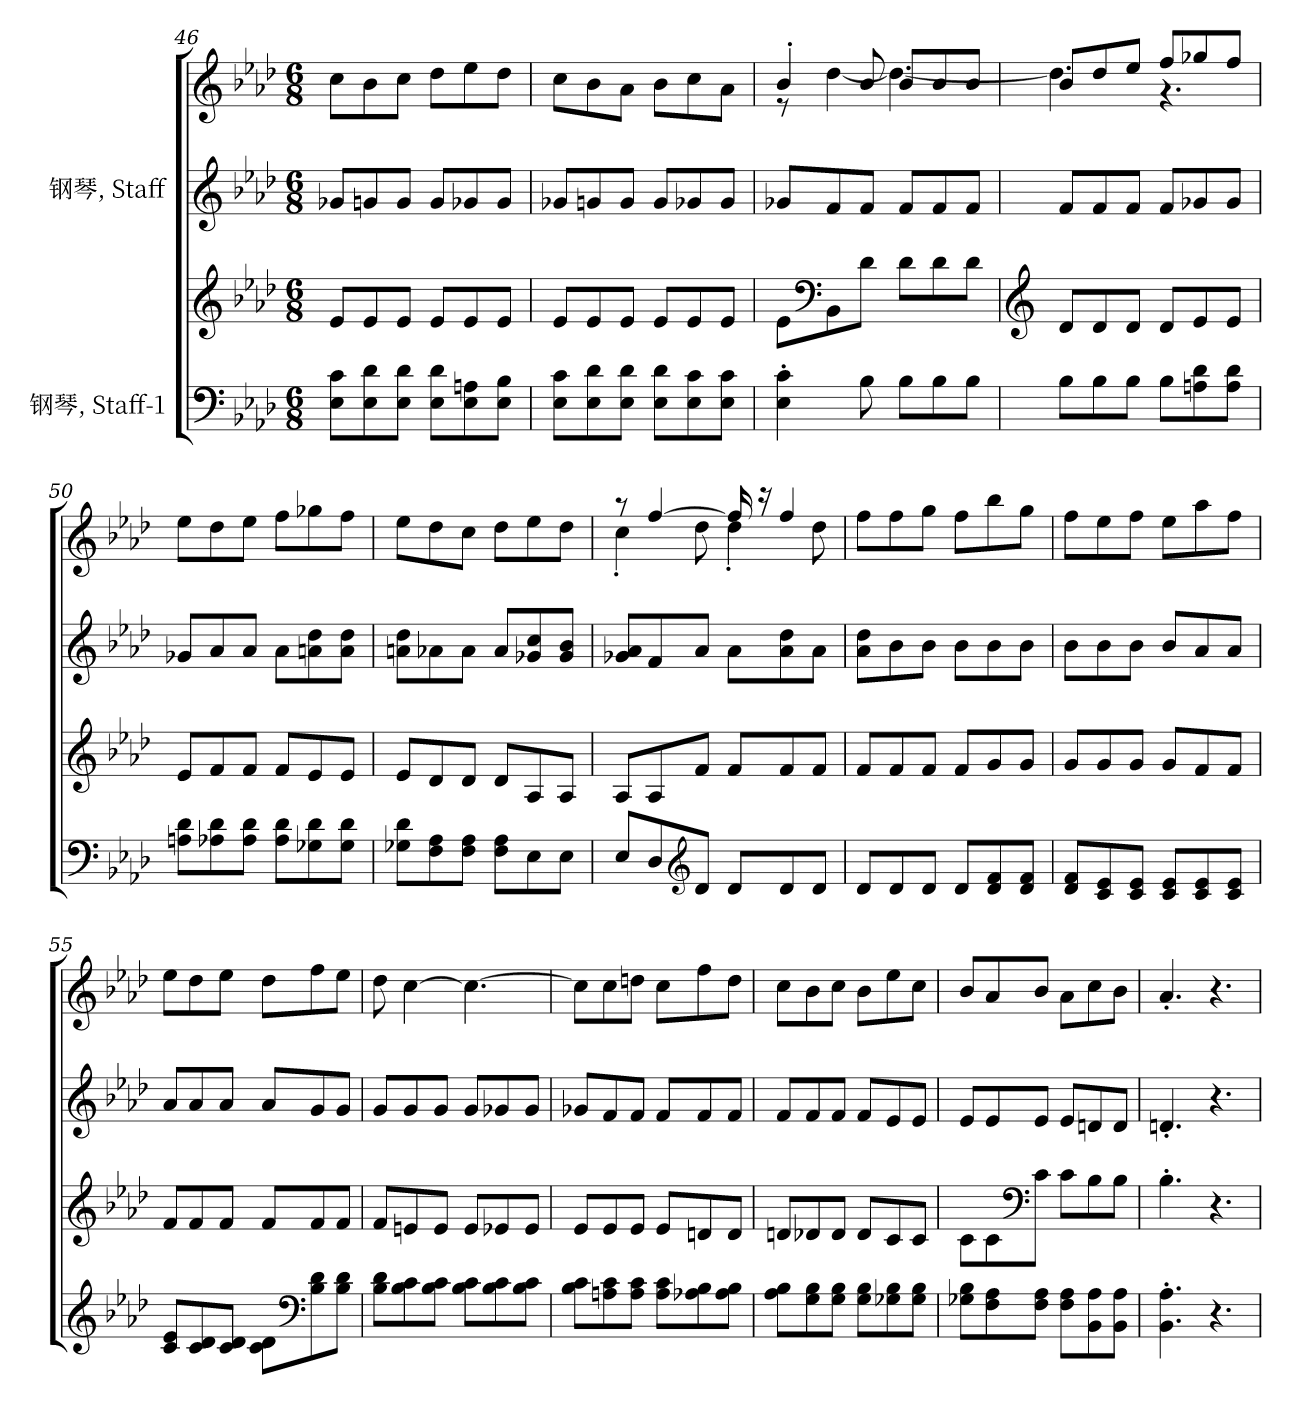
**kern	**kern	**kern	**kern
*part2	*part2	*part1	*part1
*staff4	*staff3	*staff2	*staff1
*I"钢琴, Staff-1	*	*I"钢琴, Staff	*
*clefF4	*clefG2	*clefG2	*clefG2
*k[b-e-a-d-]	*k[b-e-a-d-]	*k[b-e-a-d-]	*k[b-e-a-d-]
*M6/8	*M6/8	*M6/8	*M6/8
=46	=46	=46	=46
8E-\ 8c\L	8e-/L	8g-X/L	8cc\L
8E-\ 8d-\	8e-/	8gn/	8b-\
8E-\ 8d-\J	8e-/J	8g/J	8cc\J
8E-\ 8d-\L	8e-/L	8g/L	8dd-\L
8E-\ 8An\	8e-/	8g-X/	8ee-\
8E-\ 8B-\J	8e-/J	8g-/J	8dd-\J
=47	=47	=47	=47
8E-\ 8c\L	8e-/L	8g-X/L	8cc\L
8E-\ 8d-\	8e-/	8gn/	8b-\
8E-\ 8d-\J	8e-/J	8g/J	8a-\J
8E-\ 8d-\L	8e-/L	8g/L	8b-\L
8E-\ 8c\	8e-/	8g-X/	8cc\
8E-\ 8c\J	8e-/J	8g-/J	8a-\J
=48	=48	=48	=48
*	*	*	*^
4E-\' 4c\'	8e-\L	8g-X/L	4b-'/	8r
*	*clefF4	*	*	*
.	8BB-\	8f/	.	[4dd-\
8B-\	8d-\J	8f/J	8b-/	.
8B-\L	8d-\L	8f/L	8b-/L	4.dd-\_
8B-\	8d-\	8f/	8b-/	.
8B-\J	8d-\J	8f/J	8b-/J	.
!!LO:LB:g=z	!!
=49	=49	=49	=49	=49
*	*clefG2	*	*	*
8B-\L	8d-/L	8f/L	8b-/L	4.dd-\]
8B-\	8d-/	8f/	8dd-/	.
8B-\J	8d-/J	8f/J	8ee-/J	.
8B-\L	8d-/L	8f/L	8ff/L	4.r
8An\ 8d-\	8e-/	8g-X/	8gg-X/	.
8A\ 8d-\J	8e-/J	8g-/J	8ff/J	.
*	*	*	*v	*v
=50	=50	=50	=50
8An\ 8d-\L	8e-/L	8g-X/L	8ee-\L
8A-X\ 8d-\	8f/	8a-/	8dd-\
8A-\ 8d-\J	8f/J	8a-/J	8ee-\J
8A-\ 8d-\L	8f/L	8a-\L	8ff\L
8G-X\ 8d-\	8e-/	8an\ 8dd-\	8gg-X\
8G-\ 8d-\J	8e-/J	8a\ 8dd-\J	8ff\J
=51	=51	=51	=51
8G-X\ 8d-\L	8e-/L	8an\ 8dd-\L	8ee-\L
8F\ 8A-\	8d-/	8a-X\	8dd-\
8F\ 8A-\J	8d-/J	8a-\J	8cc\J
8F\ 8A-\L	8d-/L	8a-/L	8dd-\L
8E-\	8A-/	8g-X/ 8cc/	8ee-\
8E-\J	8A-/J	8g-/ 8b-/J	8dd-\J
=52	=52	=52	=52
*	*	*	*^
8E-/L	8A-/L	8g-X/ 8a-/L	8r	4cc'\
8D-/	8A-/	8f/	[4ff/	.
*clefG2	*	*	*	*
8d-/J	8f/J	8a-/J	.	8dd-\
8d-/L	8f/L	8a-\L	16ff/]	4dd-'\
.	.	.	16r	.
8d-/	8f/	8a-\ 8dd-\	4ff/	.
8d-/J	8f/J	8a-\J	.	8dd-\
*	*	*	*v	*v
!!LO:LB:g=z
=53	=53	=53	=53
8d-/L	8f/L	8a-\ 8dd-\L	8ff\L
8d-/	8f/	8b-\	8ff\
8d-/J	8f/J	8b-\J	8gg\J
8d-/L	8f/L	8b-\L	8ff\L
8d-/ 8f/	8g/	8b-\	8bb-\
8d-/ 8f/J	8g/J	8b-\J	8gg\J
=54	=54	=54	=54
8d-/ 8f/L	8g/L	8b-\L	8ff\L
8c/ 8e-/	8g/	8b-\	8ee-\
8c/ 8e-/J	8g/J	8b-\J	8ff\J
8c/ 8e-/L	8g/L	8b-/L	8ee-\L
8c/ 8e-/	8f/	8a-/	8aa-\
8c/ 8e-/J	8f/J	8a-/J	8ff\J
=55	=55	=55	=55
8c/ 8e-/L	8f/L	8a-/L	8ee-\L
8c/ 8d-/	8f/	8a-/	8dd-\
8c/ 8d-/J	8f/J	8a-/J	8ee-\J
8c\ 8d-\L	8f/L	8a-/L	8dd-\L
*clefF4	*	*	*
8B-\ 8d-\	8f/	8g/	8ff\
8B-\ 8d-\J	8f/J	8g/J	8ee-\J
=56	=56	=56	=56
8B-\ 8d-\L	8f/L	8g/L	8dd-\
8B-\ 8c\	8en/	8g/	[4cc\
8B-\ 8c\J	8e/J	8g/J	.
8B-\ 8c\L	8e/L	8g/L	4.cc\_
8B-\ 8c\	8e-X/	8g-X/	.
8B-\ 8c\J	8e-/J	8g-/J	.
!!LO:PB:g=z
=57	=57	=57	=57
8B-\ 8c\L	8e-/L	8g-X/L	8cc\L]
8An\ 8c\	8e-/	8f/	8cc\
8A\ 8c\J	8e-/J	8f/J	8ddn\J
8A\ 8c\L	8e-/L	8f/L	8cc\L
8A-X\ 8B-\	8dn/	8f/	8ff\
8A-\ 8B-\J	8d/J	8f/J	8dd\J
=58	=58	=58	=58
8A-\ 8B-\L	8dn/L	8f/L	8cc\L
8G\ 8B-\	8d-X/	8f/	8b-\
8G\ 8B-\J	8d-/J	8f/J	8cc\J
8G\ 8B-\L	8d-/L	8f/L	8b-\L
8G-X\ 8B-\	8c/	8e-/	8ee-\
8G-\ 8B-\J	8c/J	8e-/J	8cc\J
=59	=59	=59	=59
8G-X\ 8B-\L	8c\L	8e-/L	8b-/L
8F\ 8A-\	8c\	8e-/	8a-/
*	*clefF4	*	*
8F\ 8A-\J	8c\J	8e-/J	8b-/J
8F\ 8A-\L	8c\L	8e-/L	8a-\L
8BB-\ 8A-\	8B-\	8dn/	8cc\
8BB-\ 8A-\J	8B-\J	8d/J	8b-\J
=60	=60	=60	=60
4.BB-\' 4.A-\'	4.B-'\	4.dn'/	4.a-'/
4.r	4.r	4.r	4.r
=	=	=	=
*-	*-	*-	*-
